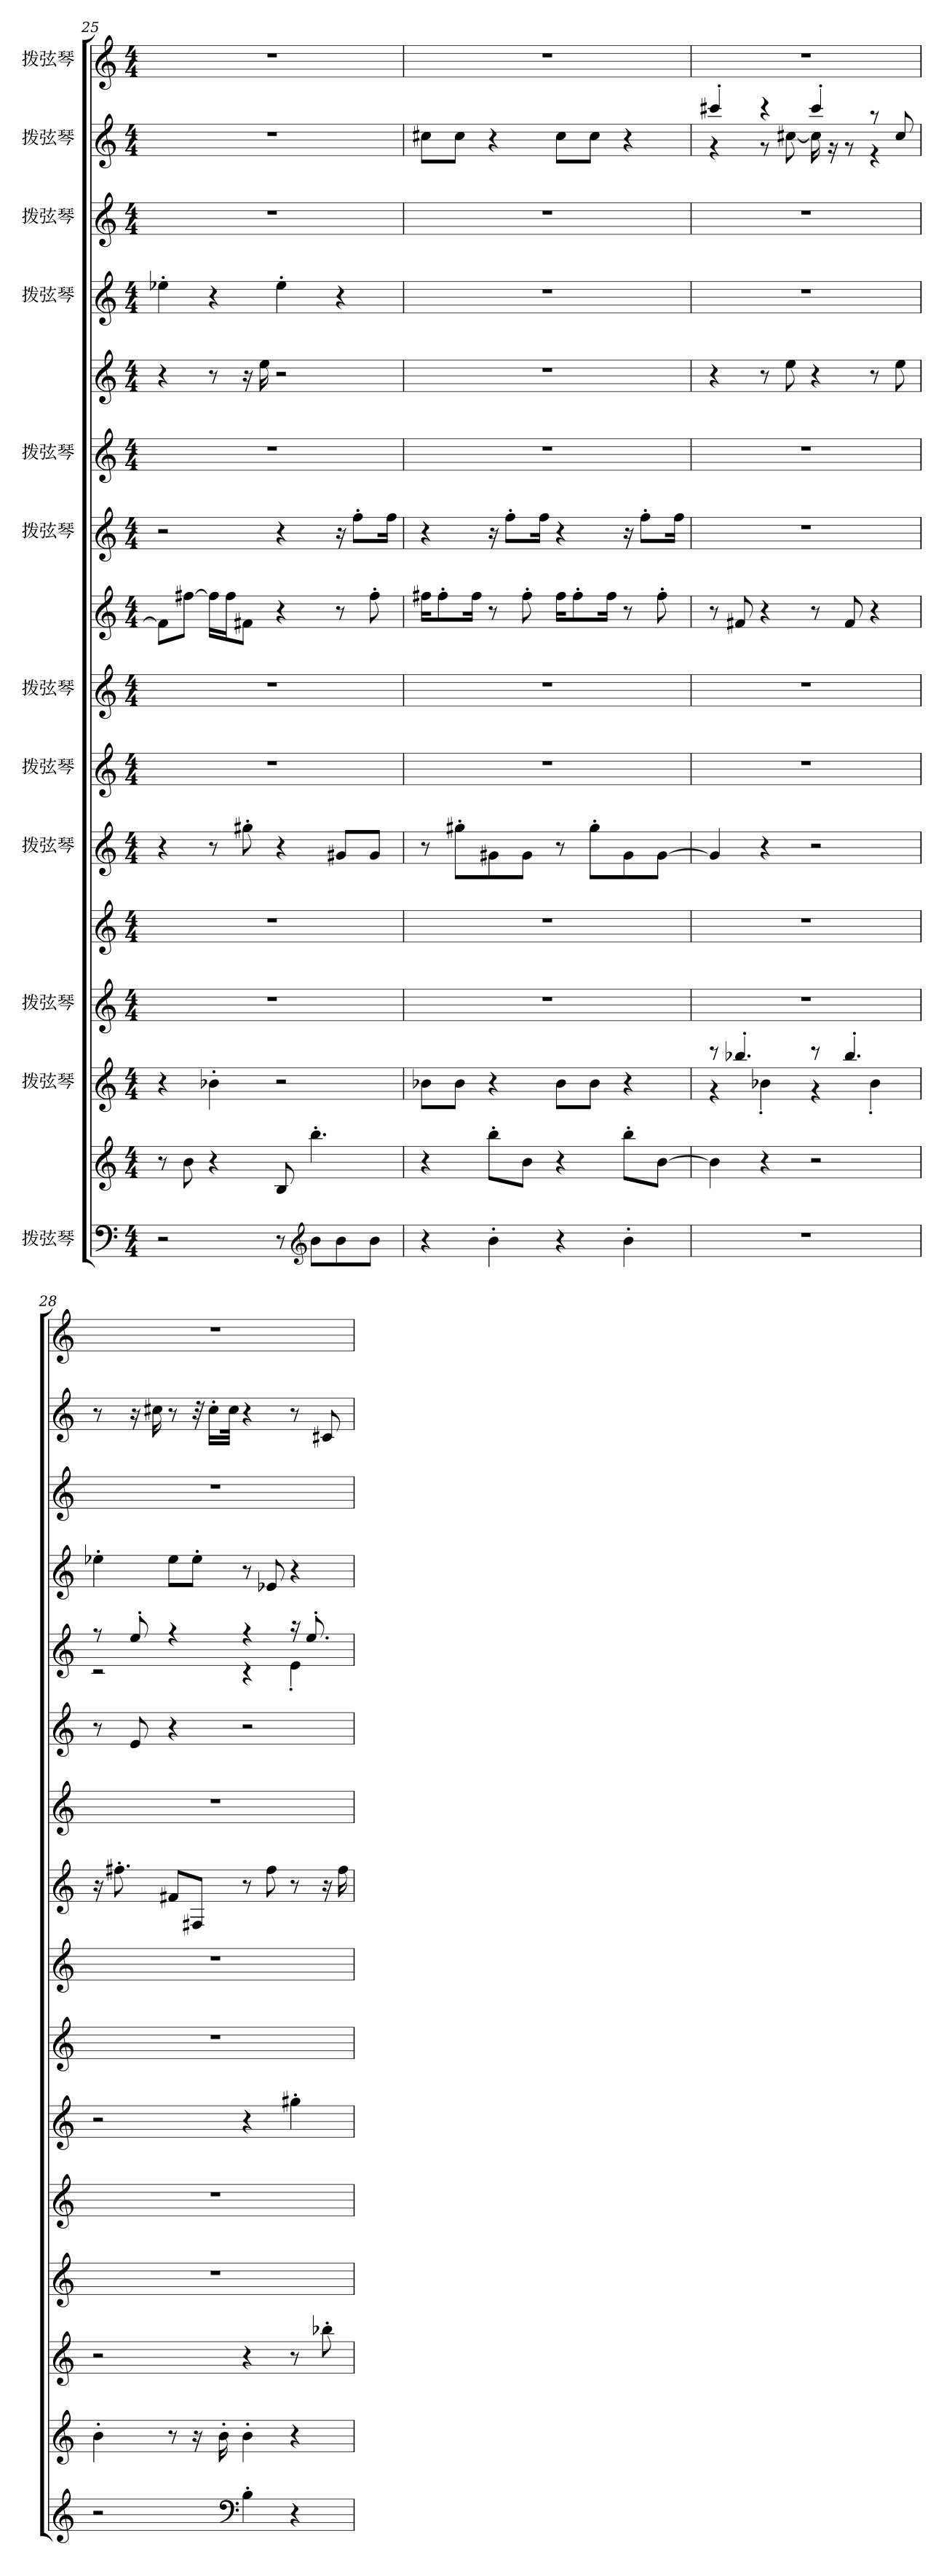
**kern	**kern	**kern	**kern	**kern	**kern	**kern	**kern	**kern	**kern	**kern	**kern	**kern	**kern	**kern	**kern
*part12	*part12	*part11	*part10	*part10	*part9	*part8	*part7	*part7	*part6	*part5	*part5	*part4	*part3	*part2	*part1
*staff16	*staff15	*staff14	*staff13	*staff12	*staff11	*staff10	*staff9	*staff8	*staff7	*staff6	*staff5	*staff4	*staff3	*staff2	*staff1
*I"拨弦琴	*	*I"拨弦琴	*I"拨弦琴	*	*I"拨弦琴	*I"拨弦琴	*I"拨弦琴	*	*I"拨弦琴	*I"拨弦琴	*	*I"拨弦琴	*I"拨弦琴	*I"拨弦琴	*I"拨弦琴
!!LO:PB:g=z
*clefF4	*clefG2	*clefG2	*clefG2	*clefG2	*clefG2	*clefG2	*clefG2	*clefG2	*clefG2	*clefG2	*clefG2	*clefG2	*clefG2	*clefG2	*clefG2
*k[]	*k[]	*k[]	*k[]	*k[]	*k[]	*k[]	*k[]	*k[]	*k[]	*k[]	*k[]	*k[]	*k[]	*k[]	*k[]
*M4/4	*M4/4	*M4/4	*M4/4	*M4/4	*M4/4	*M4/4	*M4/4	*M4/4	*M4/4	*M4/4	*M4/4	*M4/4	*M4/4	*M4/4	*M4/4
=25	=25	=25	=25	=25	=25	=25	=25	=25	=25	=25	=25	=25	=25	=25	=25
2r	8r	4r	1r	1r	4r	1r	1r	8f#\L]	2r	1r	4r	4ee-X'\	1r	1r	1r
.	8b\	.	.	.	.	.	.	[8ff#X\J	.	.	.	.	.	.	.
.	4r	4b-X'\	.	.	8r	.	.	16ff#\LL]	.	.	8r	4r	.	.	.
.	.	.	.	.	.	.	.	16ff#\J	.	.	.	.	.	.	.
.	.	.	.	.	8gg#X'\	.	.	8f#X\J	.	.	16r	.	.	.	.
.	.	.	.	.	.	.	.	.	.	.	16ee\	.	.	.	.
8r	8B/	2r	.	.	4r	.	.	4r	4r	.	2r	4ee-'\	.	.	.
*clefG2	*	*	*	*	*	*	*	*	*	*	*	*	*	*	*
8b\L	4.bb'\	.	.	.	.	.	.	.	.	.	.	.	.	.	.
8b\	.	.	.	.	8g#X/L	.	.	8r	16r	.	.	4r	.	.	.
.	.	.	.	.	.	.	.	.	8ff'\L	.	.	.	.	.	.
8b\J	.	.	.	.	8g#/J	.	.	8ff#'\	.	.	.	.	.	.	.
.	.	.	.	.	.	.	.	.	16ff\Jk	.	.	.	.	.	.
=26	=26	=26	=26	=26	=26	=26	=26	=26	=26	=26	=26	=26	=26	=26	=26
4r	4r	8b-X\L	1r	1r	8r	1r	1r	16ff#X\KL	4r	1r	1r	1r	1r	8cc#X\L	1r
.	.	.	.	.	.	.	.	8ff#'\	.	.	.	.	.	.	.
.	.	8b-\J	.	.	8gg#X'\L	.	.	.	.	.	.	.	.	8cc#\J	.
.	.	.	.	.	.	.	.	16ff#\Jk	.	.	.	.	.	.	.
4b'\	8bb'\L	4r	.	.	8g#X\	.	.	8r	16r	.	.	.	.	4r	.
.	.	.	.	.	.	.	.	.	8ff'\L	.	.	.	.	.	.
.	8b\J	.	.	.	8g#\J	.	.	8ff#'\	.	.	.	.	.	.	.
.	.	.	.	.	.	.	.	.	16ff\Jk	.	.	.	.	.	.
4r	4r	8b-\L	.	.	8r	.	.	16ff#\KL	4r	.	.	.	.	8cc#\L	.
.	.	.	.	.	.	.	.	8ff#'\	.	.	.	.	.	.	.
.	.	8b-\J	.	.	8gg#'\L	.	.	.	.	.	.	.	.	8cc#\J	.
.	.	.	.	.	.	.	.	16ff#\Jk	.	.	.	.	.	.	.
4b'\	8bb'\L	4r	.	.	8g#\	.	.	8r	16r	.	.	.	.	4r	.
.	.	.	.	.	.	.	.	.	8ff'\L	.	.	.	.	.	.
.	[8b\J	.	.	.	[8g#\J	.	.	8ff#'\	.	.	.	.	.	.	.
.	.	.	.	.	.	.	.	.	16ff\Jk	.	.	.	.	.	.
=27	=27	=27	=27	=27	=27	=27	=27	=27	=27	=27	=27	=27	=27	=27	=27
*	*	*^	*	*	*	*	*	*	*	*	*	*	*	*^	*
1r	4b\]	8r	4r	1r	1r	4g#/]	1r	1r	8r	1r	1r	4r	1r	1r	4ccc#X'/	4r	1r
.	.	4.bb-X'/	.	.	.	.	.	.	8f#X/	.	.	.	.	.	.	.	.
.	4r	.	4b-X'\	.	.	4r	.	.	4r	.	.	8r	.	.	4r	8r	.
.	.	.	.	.	.	.	.	.	.	.	.	8ee\	.	.	.	[8cc#X\	.
.	2r	8r	4r	.	.	2r	.	.	8r	.	.	4r	.	.	4ccc#'/	16cc#\]	.
.	.	.	.	.	.	.	.	.	.	.	.	.	.	.	.	16r	.
.	.	4.bb-'/	.	.	.	.	.	.	8f#/	.	.	.	.	.	.	8r	.
.	.	.	4b-'\	.	.	.	.	.	4r	.	.	8r	.	.	8r	4r	.
.	.	.	.	.	.	.	.	.	.	.	.	8ee\	.	.	8cc#/	.	.
*	*	*v	*v	*	*	*	*	*	*	*	*	*	*	*	*v	*v	*
!!LO:PB:g=z
=28	=28	=28	=28	=28	=28	=28	=28	=28	=28	=28	=28	=28	=28	=28	=28
*	*	*	*	*	*	*	*	*	*	*	*^	*	*	*	*
2r	4b'\	2r	1r	1r	2r	1r	1r	16r	1r	8r	8r	2r	4ee-X'\	1r	8r	1r
.	.	.	.	.	.	.	.	8.ff#X'\	.	.	.	.	.	.	.	.
.	.	.	.	.	.	.	.	.	.	8e/	8ee'/	.	.	.	16r	.
.	.	.	.	.	.	.	.	.	.	.	.	.	.	.	16cc#X\	.
.	8r	.	.	.	.	.	.	8f#X/L	.	4r	4r	.	8ee-\L	.	8r	.
.	16r	.	.	.	.	.	.	8F#X/J	.	.	.	.	8ee-'\J	.	32r	.
.	.	.	.	.	.	.	.	.	.	.	.	.	.	.	16cc#'\LL	.
.	16b'\	.	.	.	.	.	.	.	.	.	.	.	.	.	.	.
.	.	.	.	.	.	.	.	.	.	.	.	.	.	.	32cc#\JJk	.
*clefF4	*	*	*	*	*	*	*	*	*	*	*	*	*	*	*	*
4B'\	4b'\	4r	.	.	4r	.	.	8r	.	2r	4r	4r	8r	.	4r	.
.	.	.	.	.	.	.	.	8ff#\	.	.	.	.	8e-X/	.	.	.
4r	4r	8r	.	.	4gg#X'\	.	.	8r	.	.	16r	4e'\	4r	.	8r	.
.	.	.	.	.	.	.	.	.	.	.	8.ee'/	.	.	.	.	.
.	.	8bb-X'\	.	.	.	.	.	16r	.	.	.	.	.	.	8c#X/	.
.	.	.	.	.	.	.	.	16ff#\	.	.	.	.	.	.	.	.
*	*	*	*	*	*	*	*	*	*	*	*v	*v	*	*	*	*
=	=	=	=	=	=	=	=	=	=	=	=	=	=	=	=
*-	*-	*-	*-	*-	*-	*-	*-	*-	*-	*-	*-	*-	*-	*-	*-
